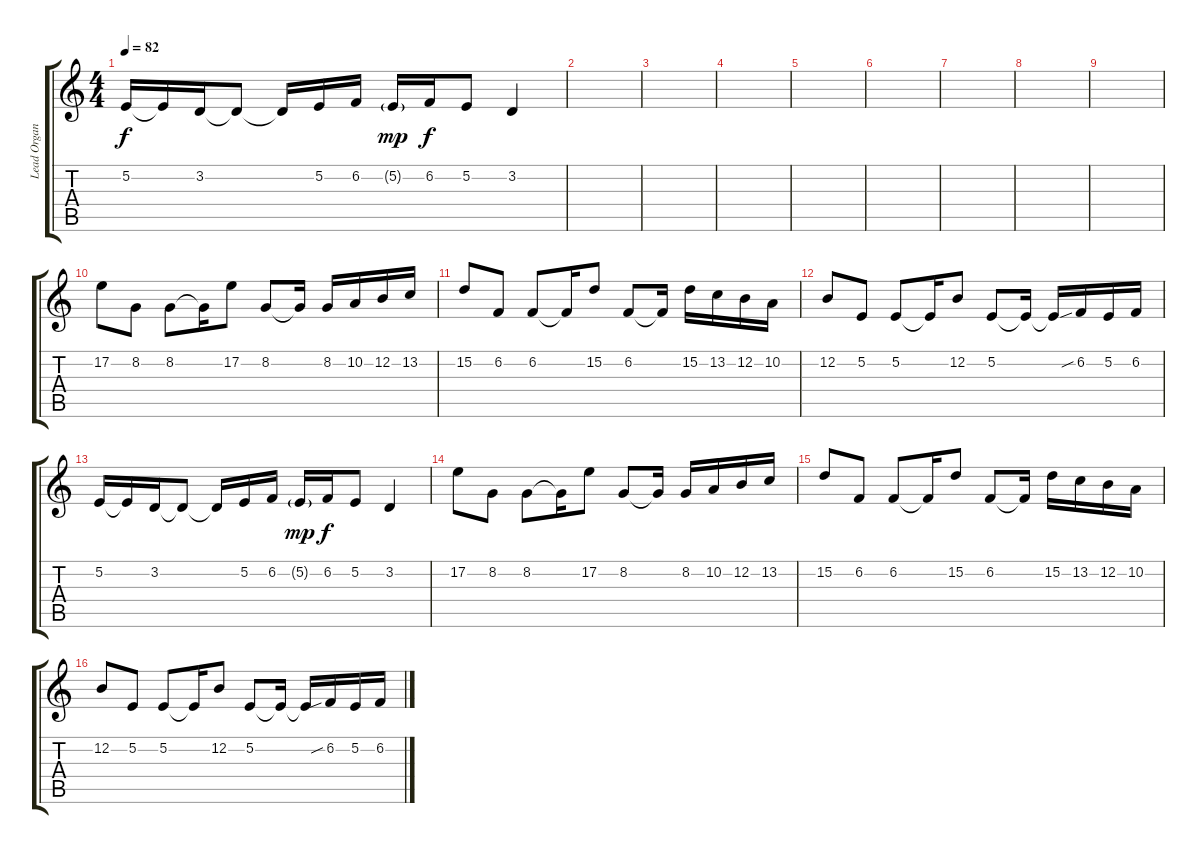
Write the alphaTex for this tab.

\track ("Lead Organ" "Lead Organ") {instrument reedorgan}
\staff {score tabs}
\tuning (E4 B3 G3 D3 A2 E2) {hide}
\ts (4 4)
\tempo 82
\clef g2
\ks c
5.2.16{dy f} 5.2{t}.16 3.2.16 3.2{t}.8 3.2{t}.16 5.2.16 6.2.16 5.2{g}.16{dy mp} 6.2.16{dy f} 5.2.8 3.2.4 |
|
|
|
|
|
|
|
|
17.2.8 8.2.8 8.2.8 8.2{t}.16 17.2.8 8.2.8 8.2{t}.16 8.2.16 10.2.16 12.2.16 13.2.16 |
15.2.8 6.2.8 6.2.8 6.2{t}.16 15.2.8 6.2.8 6.2{t}.16 15.2.16 13.2.16 12.2.16 10.2.16 |
12.2.8 5.2.8 5.2.8 5.2{t}.16 12.2.8 5.2.8 5.2{t}.16 5.2{t}.16 6.2{sib}.16 5.2.16 6.2.16 |
5.2.16 5.2{t}.16 3.2.16 3.2{t}.8 3.2{t}.16 5.2.16 6.2.16 5.2{g}.16{dy mp} 6.2.16{dy f} 5.2.8 3.2.4 |
17.2.8 8.2.8 8.2.8 8.2{t}.16 17.2.8 8.2.8 8.2{t}.16 8.2.16 10.2.16 12.2.16 13.2.16 |
15.2.8 6.2.8 6.2.8 6.2{t}.16 15.2.8 6.2.8 6.2{t}.16 15.2.16 13.2.16 12.2.16 10.2.16 |
12.2.8 5.2.8 5.2.8 5.2{t}.16 12.2.8 5.2.8 5.2{t}.16 5.2{t}.16 6.2{sib}.16 5.2.16 6.2.16
